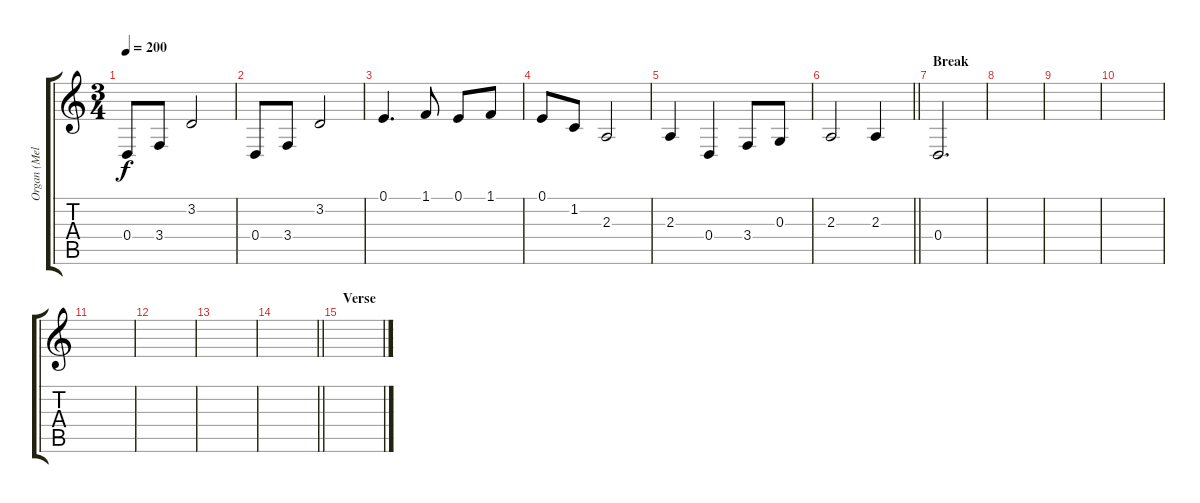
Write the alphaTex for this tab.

\track ("Organ (Melody 2)" "Organ (Mel") {instrument churchorgan}
\staff {score tabs}
\tuning (E4 B3 G3 D3 A2 E2) {hide}
\ts (3 4)
\tempo 200
\clef g2
\ks c
0.4.8{dy f} 3.4.8 3.2.2 |
0.4.8 3.4.8 3.2.2 |
0.1.4{d} 1.1.8 0.1.8 1.1.8 |
0.1.8 1.2.8 2.3.2 |
2.3.4 0.4.4 3.4.8 0.3.8 |
\barLineRight lightlight
2.3.2 2.3.4 |
\section ("" "Break")
0.4.2{d} |
|
|
|
|
|
|
\barLineRight lightlight
|
\section ("" "Verse")
